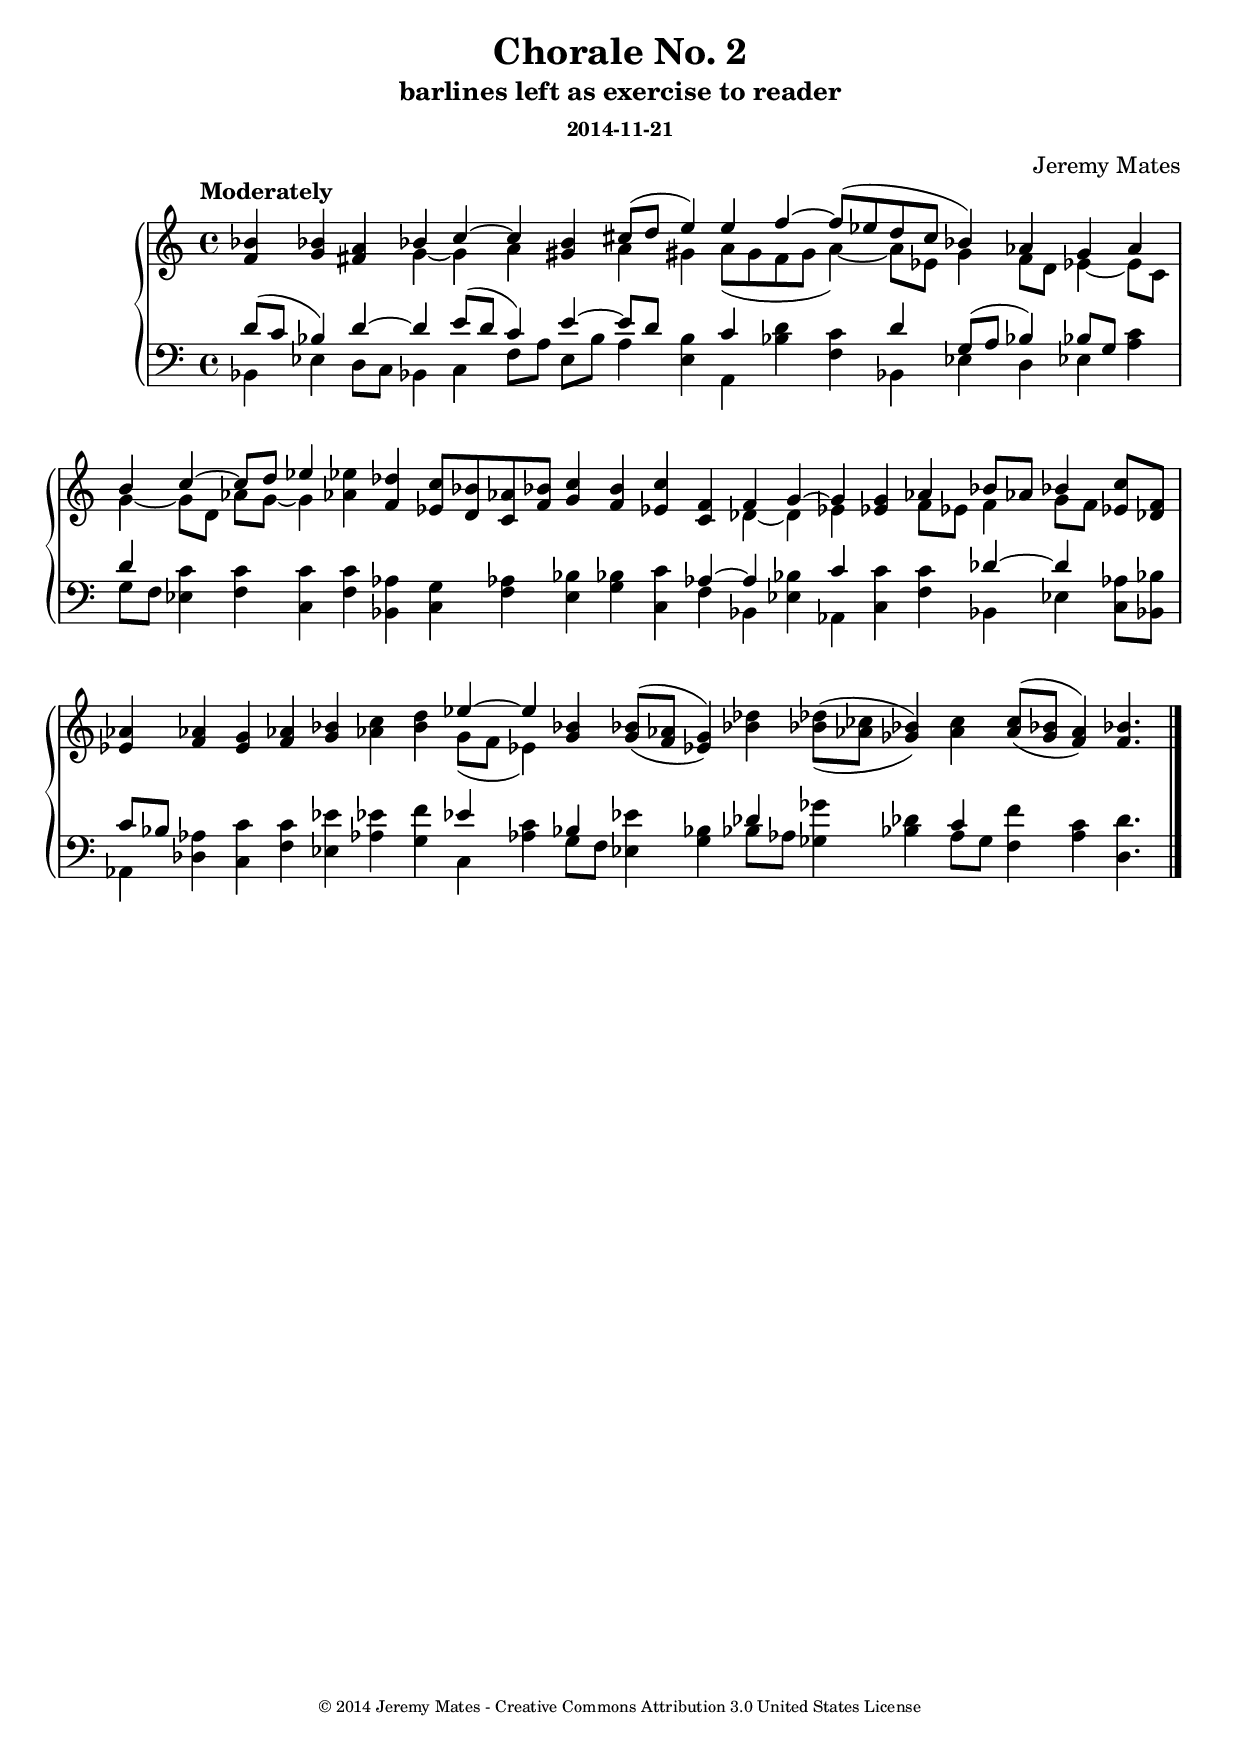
%%%%%%%%%%%%%%%%%%%%%%%%%%%%%%%%%%%%%%%%%%%%%%%%%%%%%%%%%%%%%%%%%%%%%%%%%%%%%%
%                                                                            %
% LilyPond engraving system - http://www.lilypond.org/                       %
%                                                                            %

\version "2.18.2"
\include "articulate.ly"

\header {
  title       = "Chorale No. 2"
  subtitle    = "barlines left as exercise to reader"
  subsubtitle = "2014-11-21"
  composer    = "Jeremy Mates"
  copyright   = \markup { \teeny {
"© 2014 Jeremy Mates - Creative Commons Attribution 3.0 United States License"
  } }
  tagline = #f
}

tempoandetc = {
  \set Score.tempoHideNote = ##t
  \tempo "Moderately" 4=66

  \key c \major               % lies! but every note is literal

  \cadenzaOn
}

%                                                                            %
%%%%%%%%%%%%%%%%%%%%%%%%%%%%%%%%%%%%%%%%%%%%%%%%%%%%%%%%%%%%%%%%%%%%%%%%%%%%%%
%                                                                            %

sopa = \relative a' {
  bes4 bes a bes
  c4~ c b cis8[( d]
  e4) e f~ f8[( ees
  d8 c] bes4) aes g
  a4
    \bar "|" \break

    b4 c~ c8[ d]
  ees4 ees des c8[ bes
  aes8 bes] c4 b c
  f,4 f g~ g
  g4 aes bes8[ aes] bes4
  c8[ f,]
    \bar "|" \break

    aes4 aes g
  aes4 bes c d
  ees4~ ees bes bes8[^( aes]
  g4) des' des8[^( ces] bes4)
  c4 c8[^( bes] a4) bes4.
    \bar "|."
}

altoa = \relative d' {
  f4 g fis g~
  g4 a gis a
  gis4 a8[( g f g] a4~)
  a8[ ees] g4 f8[ d] ees4~
  ees8[ c]
    \bar "|" \break

    g'4~ g8[ d] aes'8[ g~]
  g4 aes f ees8[ d
  c8 f] g4 f ees
  c4 des~ des ees
  ees4 f8[ ees] f4 g8[ f]
  ees8[ des]
    \bar "|" \break

    ees4 f e
  f4 g aes b
  g8[( f] ees4) g g8[_( f]
  ees4) bes' bes8[_( aes] ges4)
  a4 a8[_( g] f4) f4.
    \bar "|."
}

tenora = \relative b {
  d8[( c] bes4) d~ d
  e8[( d] c4) e4~ e8[ d]
  b4 c d c
  d4 g,8[( a] bes4) bes8[ g]
  c4
    \bar "|" \break

    d4 c c
  c4 c aes g
  aes4 bes bes c
  aes4~ aes bes c
  c4 c des~ des
  aes8[ bes]
    \bar "|" \break

    c8[ bes] aes4 c
  c4 ees ees f
  ees4 c bes ees
  bes4 des ges des
  c4 f c d4.
    \bar "|."
}

bassa = \relative c {
  bes4 ees d8[ c] bes4
  c4 f8[ a] e[ b'] a4
  e4 a, bes' f
  bes,4 ees d ees
  a4
    \bar "|" \break

    g8[ f] ees4 f
  c4 f bes, c
  f4 e g c,
  f4 bes, ees aes,
  c4 f bes, ees
  c8[ bes]
    \bar "|" \break

    aes4 des c
  f4 ees aes g
  c,4 aes' g8[ f] ees4
  g4 bes8[ aes] ges4 bes
  a8[ g] f4 a d,4.
    \bar "|."
}

%                                                                            %
%%%%%%%%%%%%%%%%%%%%%%%%%%%%%%%%%%%%%%%%%%%%%%%%%%%%%%%%%%%%%%%%%%%%%%%%%%%%%%
%                                                                            %
% SCORE                                                                      %
%                                                                            %

ssop = {
  \tempoandetc
  \sopa
}

salto = {
  \tempoandetc
  \altoa
}

stenor = {
  \tempoandetc
  \tenora
}

sbass = {
  \tempoandetc
  \bassa
}

%                                                                            %
%%%%%%%%%%%%%%%%%%%%%%%%%%%%%%%%%%%%%%%%%%%%%%%%%%%%%%%%%%%%%%%%%%%%%%%%%%%%%%
%                                                                            %
% MIDI                                                                       %
%                                                                            %

msop = { \articulate {
  \tempoandetc
  \sopa
} }

malto = { \articulate {
  \tempoandetc
  \altoa
} }

mtenor = { \articulate {
  \tempoandetc
  \tenora
} }

mbass = { \articulate {
  \tempoandetc
  \bassa
} }

%                                                                            %
%%%%%%%%%%%%%%%%%%%%%%%%%%%%%%%%%%%%%%%%%%%%%%%%%%%%%%%%%%%%%%%%%%%%%%%%%%%%%%
%                                                                            %

\score {
  \new PianoStaff <<
    \new Staff <<
      \accidentalStyle "forget"
      \clef treble

      \set Staff.printPartCombineTexts = ##f
      \partcombine
      << \ssop    >>
      << \salto   >>
    >>
    \new Staff <<
      \accidentalStyle "forget"
      \clef bass

      \set Staff.printPartCombineTexts = ##f
      \partcombine
      << \stenor >>
      << \sbass  >>
    >>
  >>
  \layout { }
}

\score {
  \new Staff <<
    \set Score.midiChannelMapping = #'staff
    \new Staff << \msop   >>
    \new Staff << \malto  >>
    \new Staff << \mtenor >>
    \new Staff << \mbass  >>
  >>
  \midi { }
}

%                                                                            %
%%%%%%%%%%%%%%%%%%%%%%%%%%%%%%%%%%%%%%%%%%%%%%%%%%%%%%%%%%%%%%%%%%%%%%%%%%%%%%
